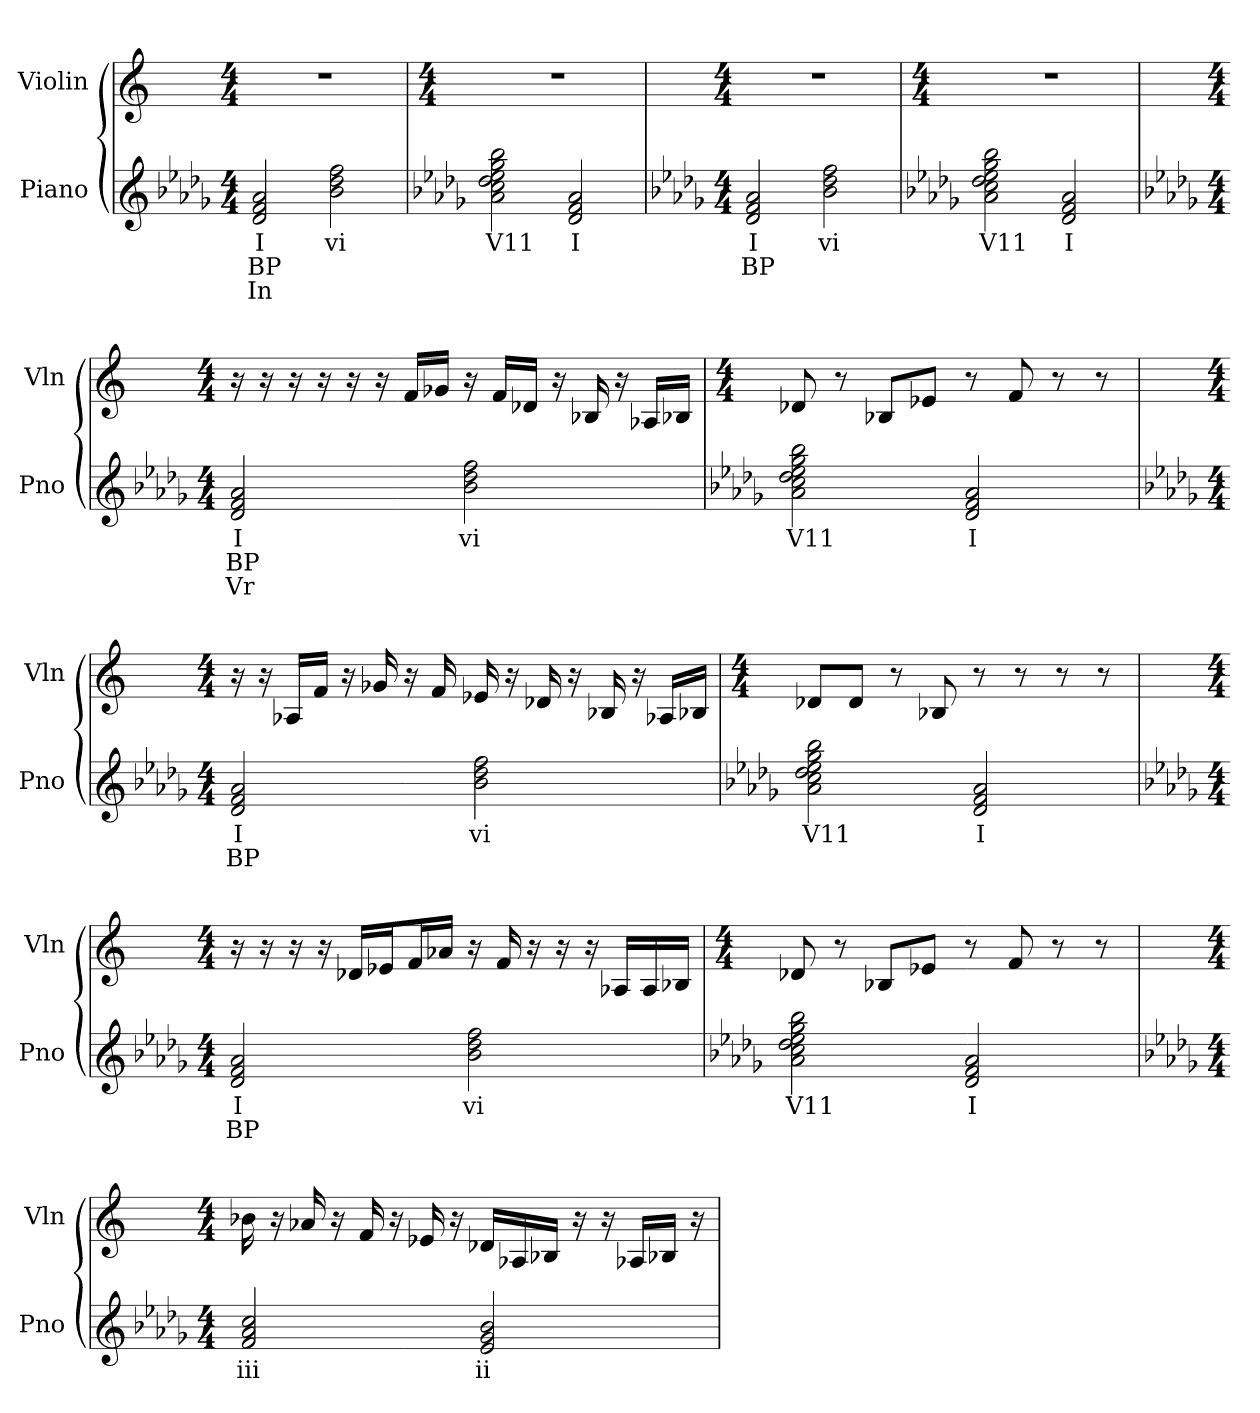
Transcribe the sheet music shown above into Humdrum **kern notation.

**kern	**text	**text	**text	**kern
*part2	*part2	*part2	*part2	*part1
*staff2	*staff2	*staff2	*staff2	*staff1
*I"Piano	*	*	*	*I"Violin
*I'Pno	*	*	*	*I'Vln
*k[b-e-a-d-g-]	*	*	*	*
*D-:	*	*	*	*
*M4/4	*	*	*	*M4/4
=	=	=	=	=
2d- 2f 2a-	I	BP	In	1r
2b- 2dd- 2ff	vi	.	.	.
=	=	=	=	=
*k[b-e-a-d-g-]	*	*	*	*
*D-:	*	*	*	*
*	*	*	*	*M4/4
2a- 2cc 2ee- 2gg- 2bb- 2dd-	V11	.	.	1r
2d- 2f 2a-	I	.	.	.
=	=	=	=	=
*k[b-e-a-d-g-]	*	*	*	*
*D-:	*	*	*	*
*M4/4	*	*	*	*M4/4
2d- 2f 2a-	I	BP	.	1r
2b- 2dd- 2ff	vi	.	.	.
=	=	=	=	=
*k[b-e-a-d-g-]	*	*	*	*
*D-:	*	*	*	*
*	*	*	*	*M4/4
2a- 2cc 2ee- 2gg- 2bb- 2dd-	V11	.	.	1r
2d- 2f 2a-	I	.	.	.
=	=	=	=	=
*k[b-e-a-d-g-]	*	*	*	*
*D-:	*	*	*	*
*M4/4	*	*	*	*M4/4
2d- 2f 2a-	I	BP	Vr	16r
.	.	.	.	16r
.	.	.	.	16r
.	.	.	.	16r
.	.	.	.	16r
.	.	.	.	16r
.	.	.	.	16fLL
.	.	.	.	16g-XJJ
2b- 2dd- 2ff	vi	.	.	16r
.	.	.	.	16fLL
.	.	.	.	16d-XJJ
.	.	.	.	16r
.	.	.	.	16B-X
.	.	.	.	16r
.	.	.	.	16A-XLL
.	.	.	.	16B-XJJ
=	=	=	=	=
*k[b-e-a-d-g-]	*	*	*	*
*D-:	*	*	*	*
*	*	*	*	*M4/4
2a- 2cc 2ee- 2gg- 2bb- 2dd-	V11	.	.	8d-X
.	.	.	.	8r
.	.	.	.	8B-XL
.	.	.	.	8e-XJ
2d- 2f 2a-	I	.	.	8r
.	.	.	.	8f
.	.	.	.	8r
.	.	.	.	8r
=	=	=	=	=
*k[b-e-a-d-g-]	*	*	*	*
*D-:	*	*	*	*
*M4/4	*	*	*	*M4/4
2d- 2f 2a-	I	BP	.	16r
.	.	.	.	16r
.	.	.	.	16A-XLL
.	.	.	.	16fJJ
.	.	.	.	16r
.	.	.	.	16g-X
.	.	.	.	16r
.	.	.	.	16f
2b- 2dd- 2ff	vi	.	.	16e-X
.	.	.	.	16r
.	.	.	.	16d-X
.	.	.	.	16r
.	.	.	.	16B-X
.	.	.	.	16r
.	.	.	.	16A-XLL
.	.	.	.	16B-XJJ
=	=	=	=	=
*k[b-e-a-d-g-]	*	*	*	*
*D-:	*	*	*	*
*	*	*	*	*M4/4
2a- 2cc 2ee- 2gg- 2bb- 2dd-	V11	.	.	8d-XL
.	.	.	.	8d-J
.	.	.	.	8r
.	.	.	.	8B-X
2d- 2f 2a-	I	.	.	8r
.	.	.	.	8r
.	.	.	.	8r
.	.	.	.	8r
=	=	=	=	=
*k[b-e-a-d-g-]	*	*	*	*
*D-:	*	*	*	*
*M4/4	*	*	*	*M4/4
2d- 2f 2a-	I	BP	.	16r
.	.	.	.	16r
.	.	.	.	16r
.	.	.	.	16r
.	.	.	.	16d-XLL
.	.	.	.	16e-XJ
.	.	.	.	16fL
.	.	.	.	16a-XJJ
2b- 2dd- 2ff	vi	.	.	16r
.	.	.	.	16f
.	.	.	.	16r
.	.	.	.	16r
.	.	.	.	16r
.	.	.	.	16A-XLL
.	.	.	.	16A-
.	.	.	.	16B-XJJ
=	=	=	=	=
*k[b-e-a-d-g-]	*	*	*	*
*D-:	*	*	*	*
*	*	*	*	*M4/4
2a- 2cc 2ee- 2gg- 2bb- 2dd-	V11	.	.	8d-X
.	.	.	.	8r
.	.	.	.	8B-XL
.	.	.	.	8e-XJ
2d- 2f 2a-	I	.	.	8r
.	.	.	.	8f
.	.	.	.	8r
.	.	.	.	8r
=	=	=	=	=
*k[b-e-a-d-g-]	*	*	*	*
*D-:	*	*	*	*
*M4/4	*	*	*	*M4/4
2f 2a- 2cc	iii	.	.	16b-X
.	.	.	.	16r
.	.	.	.	16a-X
.	.	.	.	16r
.	.	.	.	16f
.	.	.	.	16r
.	.	.	.	16e-X
.	.	.	.	16r
2e- 2g- 2b-	ii	.	.	16d-XLL
.	.	.	.	16A-X
.	.	.	.	16B-XJJ
.	.	.	.	16r
.	.	.	.	16r
.	.	.	.	16A-XLL
.	.	.	.	16B-XJJ
.	.	.	.	16r
=	=	=	=	=
*-	*-	*-	*-	*-
